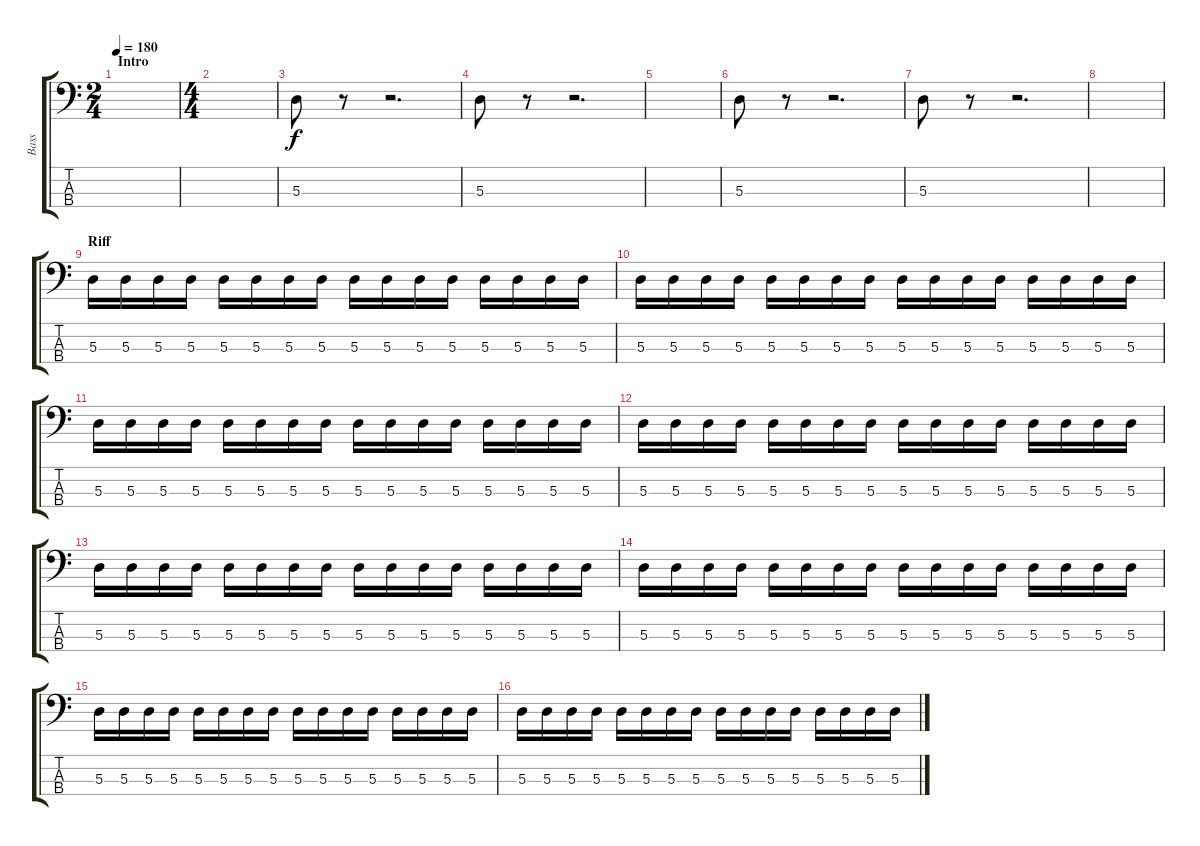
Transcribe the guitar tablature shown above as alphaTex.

\track ("Bass" "Bass") {instrument electricbassfinger}
\staff {score tabs}
\tuning (G2 D2 A1 E1) {hide}
\ts (2 4)
\section ("" "Intro")
\tempo 180
\clef f4
\ks c
|
\ts (4 4)
|
5.3.8 r.8 r.2{d} |
5.3.8 r.8 r.2{d} |
|
5.3.8 r.8 r.2{d} |
5.3.8 r.8 r.2{d} |
|
\section ("" "Riff")
5.3.16 5.3.16 5.3.16 5.3.16 5.3.16 5.3.16 5.3.16 5.3.16 5.3.16 5.3.16 5.3.16 5.3.16 5.3.16 5.3.16 5.3.16 5.3.16 |
5.3.16 5.3.16 5.3.16 5.3.16 5.3.16 5.3.16 5.3.16 5.3.16 5.3.16 5.3.16 5.3.16 5.3.16 5.3.16 5.3.16 5.3.16 5.3.16 |
5.3.16 5.3.16 5.3.16 5.3.16 5.3.16 5.3.16 5.3.16 5.3.16 5.3.16 5.3.16 5.3.16 5.3.16 5.3.16 5.3.16 5.3.16 5.3.16 |
5.3.16 5.3.16 5.3.16 5.3.16 5.3.16 5.3.16 5.3.16 5.3.16 5.3.16 5.3.16 5.3.16 5.3.16 5.3.16 5.3.16 5.3.16 5.3.16 |
5.3.16 5.3.16 5.3.16 5.3.16 5.3.16 5.3.16 5.3.16 5.3.16 5.3.16 5.3.16 5.3.16 5.3.16 5.3.16 5.3.16 5.3.16 5.3.16 |
5.3.16 5.3.16 5.3.16 5.3.16 5.3.16 5.3.16 5.3.16 5.3.16 5.3.16 5.3.16 5.3.16 5.3.16 5.3.16 5.3.16 5.3.16 5.3.16 |
5.3.16 5.3.16 5.3.16 5.3.16 5.3.16 5.3.16 5.3.16 5.3.16 5.3.16 5.3.16 5.3.16 5.3.16 5.3.16 5.3.16 5.3.16 5.3.16 |
5.3.16 5.3.16 5.3.16 5.3.16 5.3.16 5.3.16 5.3.16 5.3.16 5.3.16 5.3.16 5.3.16 5.3.16 5.3.16 5.3.16 5.3.16 5.3.16
